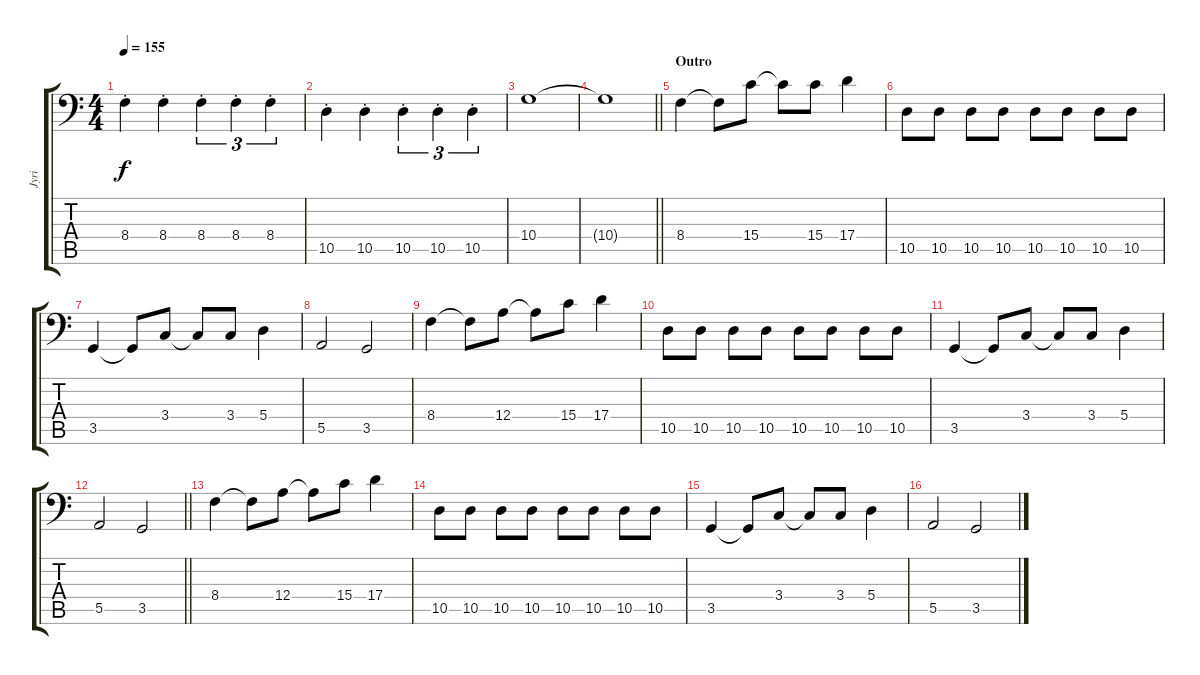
\track ("Jyri" "Jyri") {instrument electricbassfinger}
\staff {score tabs}
\tuning (C3 G2 D2 A1 E1 B0) {hide}
\ts (4 4)
\tempo 155
\clef f4
\ks c
8.4{st}.4{dy f} 8.4{st}.4 8.4{st}.4{tu (3 2)} 8.4{st}.4{tu (3 2)} 8.4{st}.4{tu (3 2)} |
10.5{st}.4 10.5{st}.4 10.5{st}.4{tu (3 2)} 10.5{st}.4{tu (3 2)} 10.5{st}.4{tu (3 2)} |
10.4.1 |
\barLineRight lightlight
10.4{t}.1 |
\section ("" "Outro")
8.4.4{volume 16} 8.4{t}.8 15.4.8 15.4{t}.8 15.4.8 17.4.4 |
10.5.8 10.5.8 10.5.8 10.5.8 10.5.8 10.5.8 10.5.8 10.5.8 |
3.5.4 3.5{t}.8 3.4.8 3.4{t}.8 3.4.8 5.4.4 |
5.5.2 3.5.2 |
8.4.4 8.4{t}.8 12.4.8 12.4{t}.8 15.4.8 17.4.4 |
10.5.8 10.5.8 10.5.8 10.5.8 10.5.8 10.5.8 10.5.8 10.5.8 |
3.5.4 3.5{t}.8 3.4.8 3.4{t}.8 3.4.8 5.4.4 |
\barLineRight lightlight
5.5.2 3.5.2 |
8.4.4 8.4{t}.8 12.4.8 12.4{t}.8 15.4.8 17.4.4 |
10.5.8 10.5.8 10.5.8 10.5.8 10.5.8 10.5.8 10.5.8 10.5.8 |
3.5.4 3.5{t}.8 3.4.8 3.4{t}.8 3.4.8 5.4.4 |
5.5.2 3.5.2
